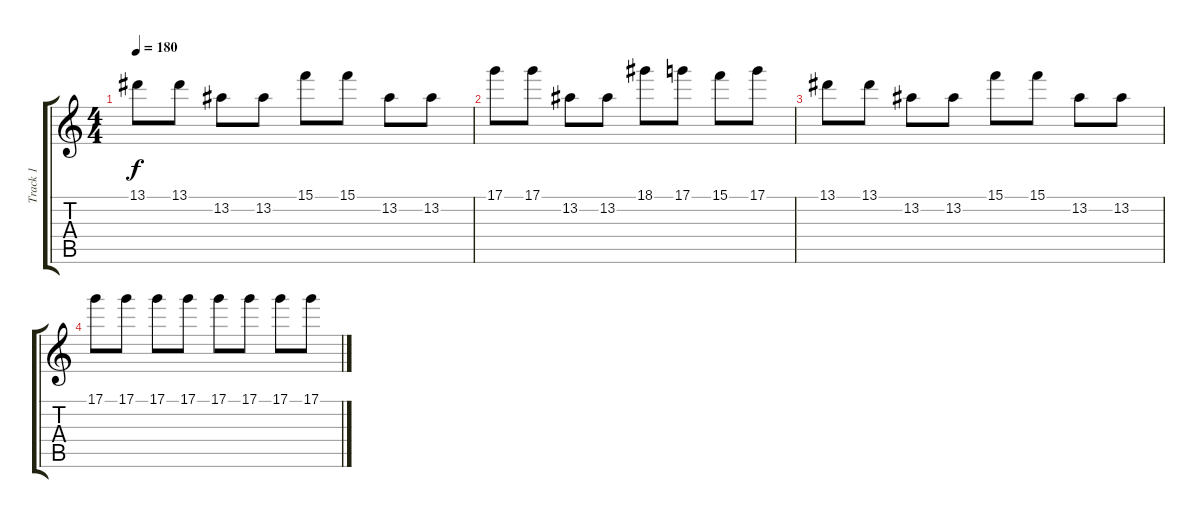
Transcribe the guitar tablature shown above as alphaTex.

\track ("Track 1" "Track 1") {instrument distortionguitar}
\staff {score tabs}
\tuning (D4 A3 F3 C3 G2 C2) {hide}
\ts (4 4)
\tempo 180
\clef g2
\ks c
13.1.8{dy f} 13.1.8 13.2.8 13.2.8 15.1.8 15.1.8 13.2.8 13.2.8 |
17.1.8 17.1.8 13.2.8 13.2.8 18.1.8 17.1.8 15.1.8 17.1.8 |
13.1.8 13.1.8 13.2.8 13.2.8 15.1.8 15.1.8 13.2.8 13.2.8 |
17.1.8 17.1.8 17.1.8 17.1.8 17.1.8 17.1.8 17.1.8 17.1.8
